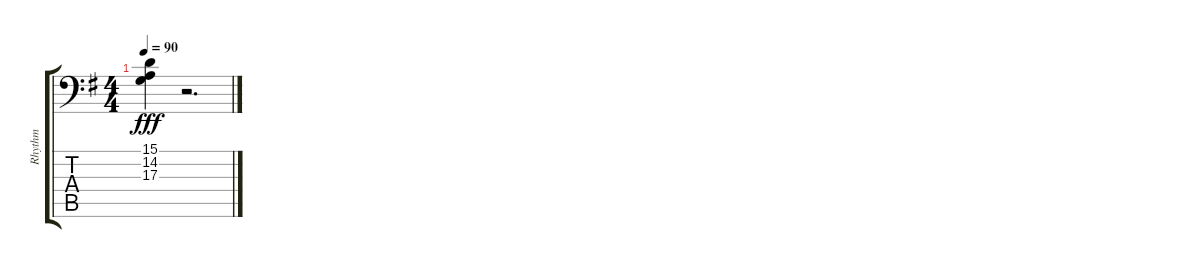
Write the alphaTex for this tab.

\track ("Rhythm" "Rhythm") {instrument brightacousticpiano}
\staff {score tabs}
\tuning (B2 G2 D2 A1 E1 B0) {hide}
\ts (4 4)
\tempo 90
\clef f4
\ks g
(15.1{t} 14.2{t} 17.3{t}).4{dy fff} r.2{d}
